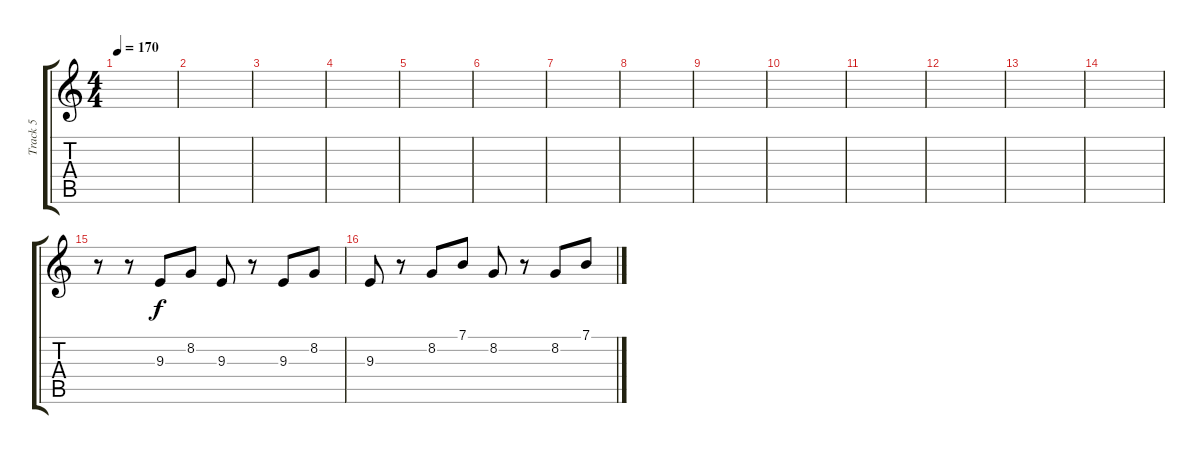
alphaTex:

\track ("Track 5" "Track 5") {instrument lead2sawtooth}
\staff {score tabs}
\tuning (E4 B3 G3 D3 A2 E2) {hide}
\ts (4 4)
\tempo 170
\clef g2
\ks c
|
|
|
|
|
|
|
|
|
|
|
|
|
|
r.8 r.8 9.3.8 8.2.8 9.3.8 r.8 9.3.8 8.2.8 |
9.3.8 r.8 8.2.8 7.1.8 8.2.8 r.8 8.2.8 7.1.8
